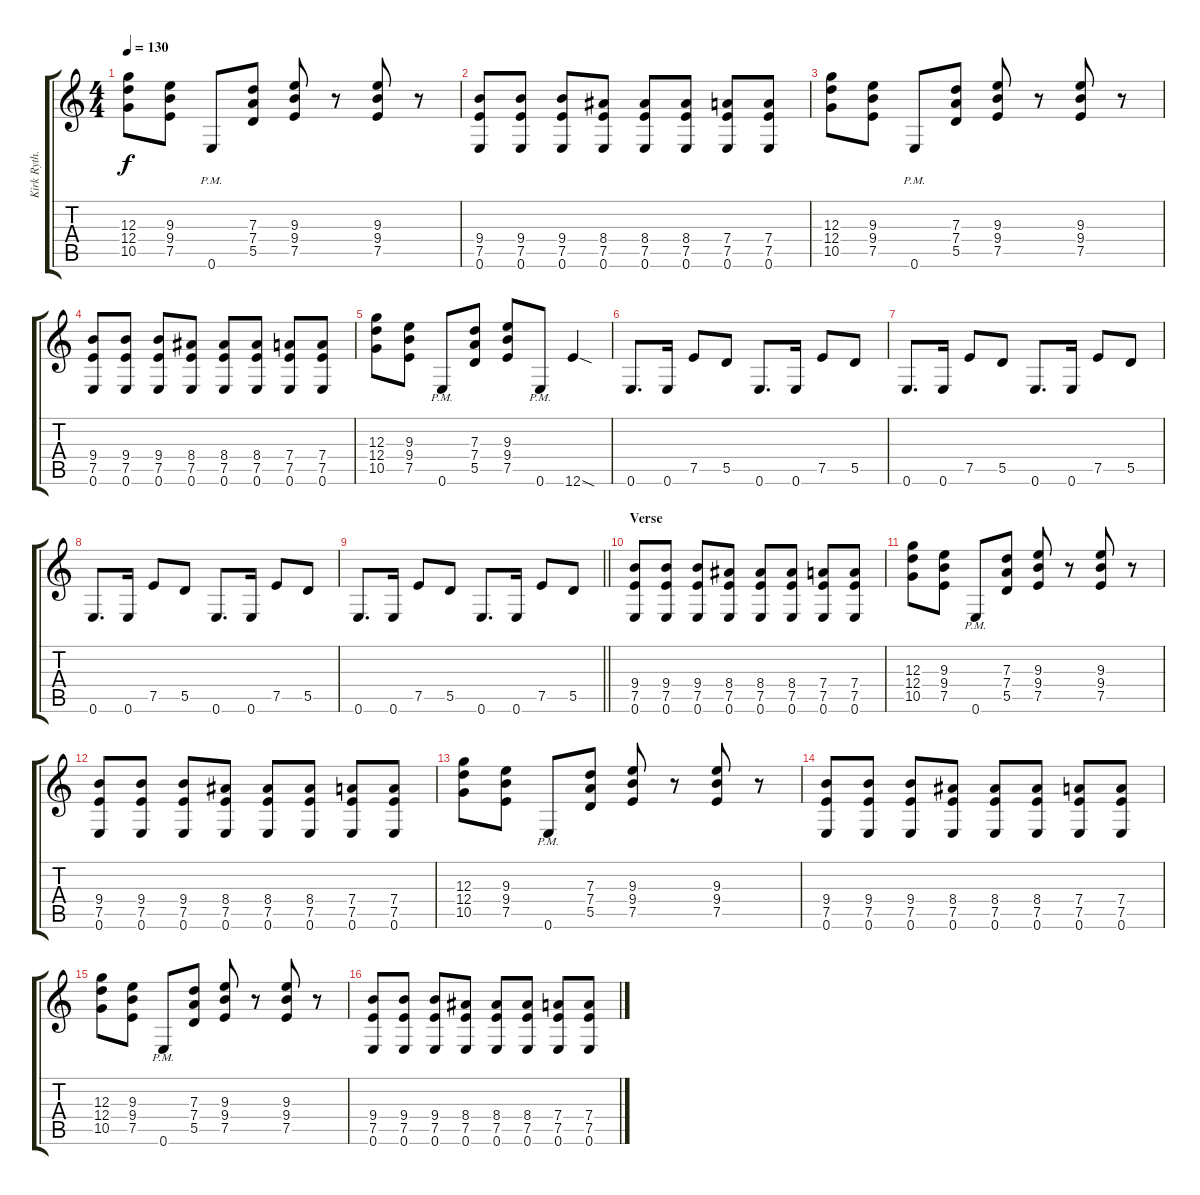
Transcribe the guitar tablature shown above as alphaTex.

\track ("Kirk Ryth." "Kirk Ryth.") {instrument distortionguitar}
\staff {score tabs}
\tuning (E4 B3 G3 D3 A2 E2) {hide}
\ts (4 4)
\tempo 130
\clef g2
\ks c
(12.3 12.4 10.5).8{dy f} (9.3 9.4 7.5).8 0.6{pm}.8 (7.3 7.4 5.5).8 (9.3 9.4 7.5).8 r.8 (9.3 9.4 7.5).8 r.8 |
(9.4 7.5 0.6).8 (9.4 7.5 0.6).8 (9.4 7.5 0.6).8 (8.4 7.5 0.6).8 (8.4 7.5 0.6).8 (8.4 7.5 0.6).8 (7.4 7.5 0.6).8 (7.4 7.5 0.6).8 |
(12.3 12.4 10.5).8 (9.3 9.4 7.5).8 0.6{pm}.8 (7.3 7.4 5.5).8 (9.3 9.4 7.5).8 r.8 (9.3 9.4 7.5).8 r.8 |
(9.4 7.5 0.6).8 (9.4 7.5 0.6).8 (9.4 7.5 0.6).8 (8.4 7.5 0.6).8 (8.4 7.5 0.6).8 (8.4 7.5 0.6).8 (7.4 7.5 0.6).8 (7.4 7.5 0.6).8 |
(12.3 12.4 10.5).8 (9.3 9.4 7.5).8 0.6{pm}.8 (7.3 7.4 5.5).8 (9.3 9.4 7.5).8 0.6{pm}.8 12.6{sod}.4 |
0.6.8{d} 0.6.16 7.5.8 5.5.8 0.6.8{d} 0.6.16 7.5.8 5.5.8 |
0.6.8{d} 0.6.16 7.5.8 5.5.8 0.6.8{d} 0.6.16 7.5.8 5.5.8 |
0.6.8{d} 0.6.16 7.5.8 5.5.8 0.6.8{d} 0.6.16 7.5.8 5.5.8 |
\barLineRight lightlight
0.6.8{d} 0.6.16 7.5.8 5.5.8 0.6.8{d} 0.6.16 7.5.8 5.5.8 |
\section ("" "Verse")
(9.4 7.5 0.6).8 (9.4 7.5 0.6).8 (9.4 7.5 0.6).8 (8.4 7.5 0.6).8 (8.4 7.5 0.6).8 (8.4 7.5 0.6).8 (7.4 7.5 0.6).8 (7.4 7.5 0.6).8 |
(12.3 12.4 10.5).8 (9.3 9.4 7.5).8 0.6{pm}.8 (7.3 7.4 5.5).8 (9.3 9.4 7.5).8 r.8 (9.3 9.4 7.5).8 r.8 |
(9.4 7.5 0.6).8 (9.4 7.5 0.6).8 (9.4 7.5 0.6).8 (8.4 7.5 0.6).8 (8.4 7.5 0.6).8 (8.4 7.5 0.6).8 (7.4 7.5 0.6).8 (7.4 7.5 0.6).8 |
(12.3 12.4 10.5).8 (9.3 9.4 7.5).8 0.6{pm}.8 (7.3 7.4 5.5).8 (9.3 9.4 7.5).8 r.8 (9.3 9.4 7.5).8 r.8 |
(9.4 7.5 0.6).8 (9.4 7.5 0.6).8 (9.4 7.5 0.6).8 (8.4 7.5 0.6).8 (8.4 7.5 0.6).8 (8.4 7.5 0.6).8 (7.4 7.5 0.6).8 (7.4 7.5 0.6).8 |
(12.3 12.4 10.5).8 (9.3 9.4 7.5).8 0.6{pm}.8 (7.3 7.4 5.5).8 (9.3 9.4 7.5).8 r.8 (9.3 9.4 7.5).8 r.8 |
(9.4 7.5 0.6).8 (9.4 7.5 0.6).8 (9.4 7.5 0.6).8 (8.4 7.5 0.6).8 (8.4 7.5 0.6).8 (8.4 7.5 0.6).8 (7.4 7.5 0.6).8 (7.4 7.5 0.6).8
